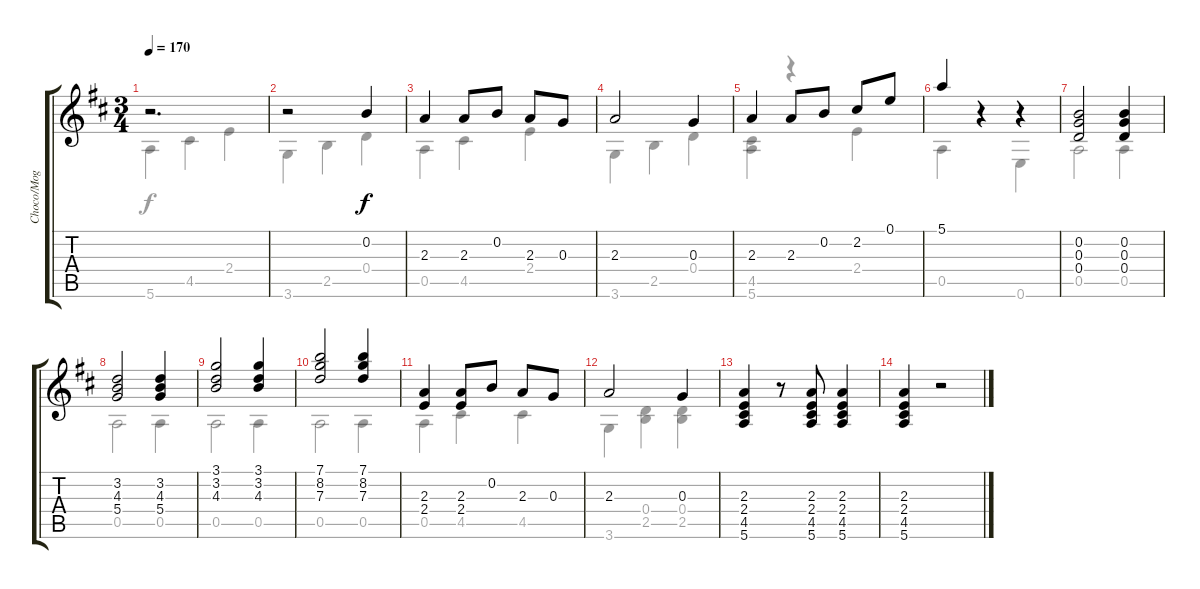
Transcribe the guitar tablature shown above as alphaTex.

\track ("Choco/Mog" "Choco/Mog") {instrument acousticguitarnylon}
\staff {score tabs}
\tuning (E4 B3 G3 D3 A2 E2) {hide}
\voice
\ts (3 4)
\tempo 170
\clef g2
\ks d
r.2{d dy f} |
r.2 0.2.4 |
2.3.4 2.3.8 0.2.8 2.3.8 0.3.8 |
2.3.2 0.3.4 |
2.3.4 2.3.8 0.2.8 2.2.8 0.1.8 |
5.1.4 r.4 r.4 |
(0.2 0.3 0.4).2 (0.2 0.3 0.4).4 |
(3.2 4.3 5.4).2 (3.2 4.3 5.4).4 |
(3.1 3.2 4.3).2 (3.1 3.2 4.3).4 |
(7.1 8.2 7.3).2 (7.1 8.2 7.3).4 |
(2.3 2.4).4 (2.3 2.4).8 0.2.8 2.3.8 0.3.8 |
2.3.2 0.3.4 |
(2.3 2.4 4.5 5.6).4 r.8 (2.3 2.4 4.5 5.6).8 (2.3 2.4 4.5 5.6).4 |
(2.3 2.4 4.5 5.6).4 r.2
\voice
\clef g2
\ottava regular
\simile none
\ks d
5.6.4{dy f} 4.5.4 2.4.4 |
3.6.4 2.5.4 0.4.4 |
0.5.4 4.5.4 2.4.4 |
3.6.4 2.5.4 0.4.4 |
(4.5 5.6).4 r.4 2.4.4 |
0.5.4 r.4 0.6.4 |
0.5.2 0.5.4 |
0.5.2 0.5.4 |
0.5.2 0.5.4 |
0.5.2 0.5.4 |
0.5.4 4.5.4 4.5.4 |
3.6.4 (0.4 2.5).4 (0.4 2.5).4 |
|
